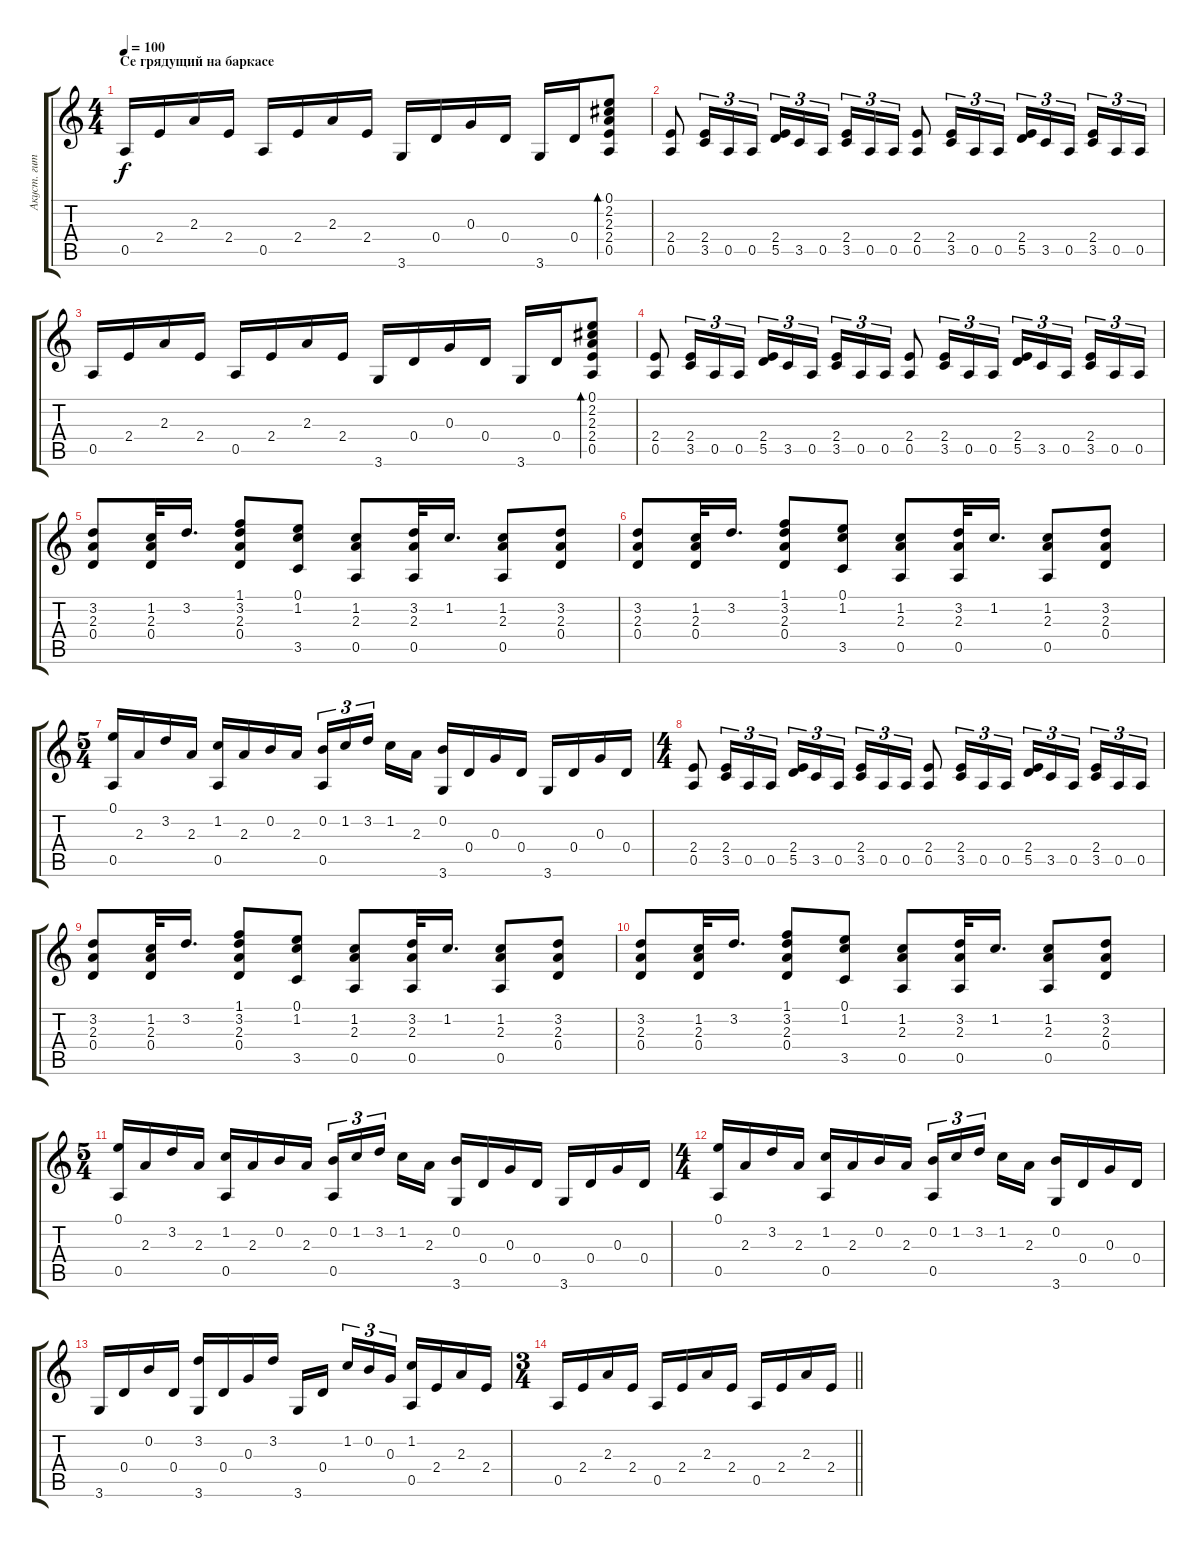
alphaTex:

\track ("Акуст. гит." "Акуст. гит") {instrument acousticguitarsteel}
\staff {score tabs}
\tuning (E4 B3 G3 D3 A2 E2) {hide}
\ts (4 4)
\section ("" "Се грядущий на баркасе")
\tempo 100
\clef g2
\ks c
0.5.16{dy f} 2.4.16 2.3.16 2.4.16 0.5.16 2.4.16 2.3.16 2.4.16 3.6.16 0.4.16 0.3.16 0.4.16 3.6.16 0.4.16 (0.1 2.2 2.3 2.4 0.5).8{bd 30} |
(2.4 0.5).8 (2.4 3.5).16{tu (3 2)} 0.5.16{tu (3 2)} 0.5.16{tu (3 2)} (2.4 5.5).16{tu (3 2)} 3.5.16{tu (3 2)} 0.5.16{tu (3 2) beam splitsecondary} (2.4 3.5).16{tu (3 2)} 0.5.16{tu (3 2)} 0.5.16{tu (3 2)} (2.4 0.5).8 (2.4 3.5).16{tu (3 2)} 0.5.16{tu (3 2)} 0.5.16{tu (3 2)} (2.4 5.5).16{tu (3 2)} 3.5.16{tu (3 2)} 0.5.16{tu (3 2) beam splitsecondary} (2.4 3.5).16{tu (3 2)} 0.5.16{tu (3 2)} 0.5.16{tu (3 2)} |
0.5.16 2.4.16 2.3.16 2.4.16 0.5.16 2.4.16 2.3.16 2.4.16 3.6.16 0.4.16 0.3.16 0.4.16 3.6.16 0.4.16 (0.1 2.2 2.3 2.4 0.5).8{bd 30} |
(2.4 0.5).8 (2.4 3.5).16{tu (3 2)} 0.5.16{tu (3 2)} 0.5.16{tu (3 2)} (2.4 5.5).16{tu (3 2)} 3.5.16{tu (3 2)} 0.5.16{tu (3 2) beam splitsecondary} (2.4 3.5).16{tu (3 2)} 0.5.16{tu (3 2)} 0.5.16{tu (3 2)} (2.4 0.5).8 (2.4 3.5).16{tu (3 2)} 0.5.16{tu (3 2)} 0.5.16{tu (3 2)} (2.4 5.5).16{tu (3 2)} 3.5.16{tu (3 2)} 0.5.16{tu (3 2) beam splitsecondary} (2.4 3.5).16{tu (3 2)} 0.5.16{tu (3 2)} 0.5.16{tu (3 2)} |
(3.2 2.3 0.4).8 (1.2 2.3 0.4).32 3.2.16{d} (1.1 3.2 2.3 0.4).8 (0.1 1.2 3.5).8 (1.2 2.3 0.5).8 (3.2 2.3 0.5).32 1.2.16{d} (1.2 2.3 0.5).8 (3.2 2.3 0.4).8 |
(3.2 2.3 0.4).8 (1.2 2.3 0.4).32 3.2.16{d} (1.1 3.2 2.3 0.4).8 (0.1 1.2 3.5).8 (1.2 2.3 0.5).8 (3.2 2.3 0.5).32 1.2.16{d} (1.2 2.3 0.5).8 (3.2 2.3 0.4).8 |
\ts (5 4)
(0.1 0.5).16 2.3.16 3.2.16 2.3.16 (1.2 0.5).16 2.3.16 0.2.16 2.3.16 (0.2 0.5).16{tu (3 2)} 1.2.16{tu (3 2)} 3.2.16{tu (3 2) beam splitsecondary} 1.2.16 2.3.16 (0.2 3.6).16 0.4.16 0.3.16 0.4.16 3.6.16 0.4.16 0.3.16 0.4.16 |
\ts (4 4)
(2.4 0.5).8 (2.4 3.5).16{tu (3 2)} 0.5.16{tu (3 2)} 0.5.16{tu (3 2)} (2.4 5.5).16{tu (3 2)} 3.5.16{tu (3 2)} 0.5.16{tu (3 2) beam splitsecondary} (2.4 3.5).16{tu (3 2)} 0.5.16{tu (3 2)} 0.5.16{tu (3 2)} (2.4 0.5).8 (2.4 3.5).16{tu (3 2)} 0.5.16{tu (3 2)} 0.5.16{tu (3 2)} (2.4 5.5).16{tu (3 2)} 3.5.16{tu (3 2)} 0.5.16{tu (3 2) beam splitsecondary} (2.4 3.5).16{tu (3 2)} 0.5.16{tu (3 2)} 0.5.16{tu (3 2)} |
(3.2 2.3 0.4).8 (1.2 2.3 0.4).32 3.2.16{d} (1.1 3.2 2.3 0.4).8 (0.1 1.2 3.5).8 (1.2 2.3 0.5).8 (3.2 2.3 0.5).32 1.2.16{d} (1.2 2.3 0.5).8 (3.2 2.3 0.4).8 |
(3.2 2.3 0.4).8 (1.2 2.3 0.4).32 3.2.16{d} (1.1 3.2 2.3 0.4).8 (0.1 1.2 3.5).8 (1.2 2.3 0.5).8 (3.2 2.3 0.5).32 1.2.16{d} (1.2 2.3 0.5).8 (3.2 2.3 0.4).8 |
\ts (5 4)
(0.1 0.5).16 2.3.16 3.2.16 2.3.16 (1.2 0.5).16 2.3.16 0.2.16 2.3.16 (0.2 0.5).16{tu (3 2)} 1.2.16{tu (3 2)} 3.2.16{tu (3 2) beam splitsecondary} 1.2.16 2.3.16 (0.2 3.6).16 0.4.16 0.3.16 0.4.16 3.6.16 0.4.16 0.3.16 0.4.16 |
\ts (4 4)
(0.1 0.5).16 2.3.16 3.2.16 2.3.16 (1.2 0.5).16 2.3.16 0.2.16 2.3.16 (0.2 0.5).16{tu (3 2)} 1.2.16{tu (3 2)} 3.2.16{tu (3 2) beam splitsecondary} 1.2.16 2.3.16 (0.2 3.6).16 0.4.16 0.3.16 0.4.16 |
3.6.16 0.4.16 0.2.16 0.4.16 (3.2 3.6).16 0.4.16 0.3.16 3.2.16 3.6.16 0.4.16{beam splitsecondary} 1.2.16{tu (3 2)} 0.2.16{tu (3 2)} 0.3.16{tu (3 2)} (1.2 0.5).16 2.4.16 2.3.16 2.4.16 |
\ts (3 4)
\barLineRight lightlight
0.5.16 2.4.16 2.3.16 2.4.16 0.5.16 2.4.16 2.3.16 2.4.16 0.5.16 2.4.16 2.3.16 2.4.16
